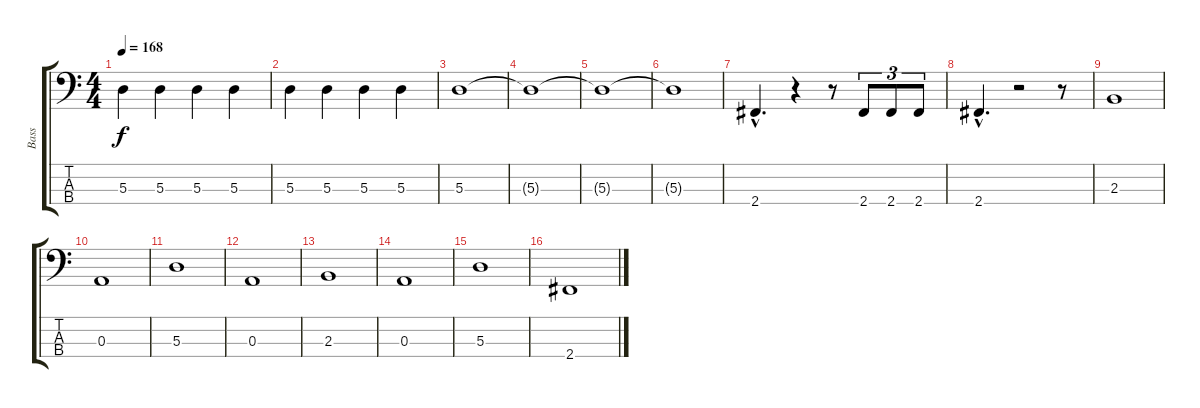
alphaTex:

\track ("Bass" "Bass") {instrument electricbassfinger}
\staff {score tabs}
\tuning (G2 D2 A1 E1) {hide}
\ts (4 4)
\tempo 168
\clef f4
\ks c
5.3.4{dy f} 5.3.4 5.3.4 5.3.4 |
5.3.4 5.3.4 5.3.4 5.3.4 |
\section ("" "")
5.3.1 |
5.3{t}.1 |
5.3{t}.1 |
5.3{t}.1 |
2.4{hac}.4{d} r.4 r.8 2.4.8{tu (3 2)} 2.4.8{tu (3 2)} 2.4.8{tu (3 2)} |
2.4{hac}.4{d} r.2 r.8 |
\section ("" "")
2.3.1 |
0.3.1 |
5.3.1 |
0.3.1 |
\section ("" "")
2.3.1 |
0.3.1 |
5.3.1 |
2.4.1
